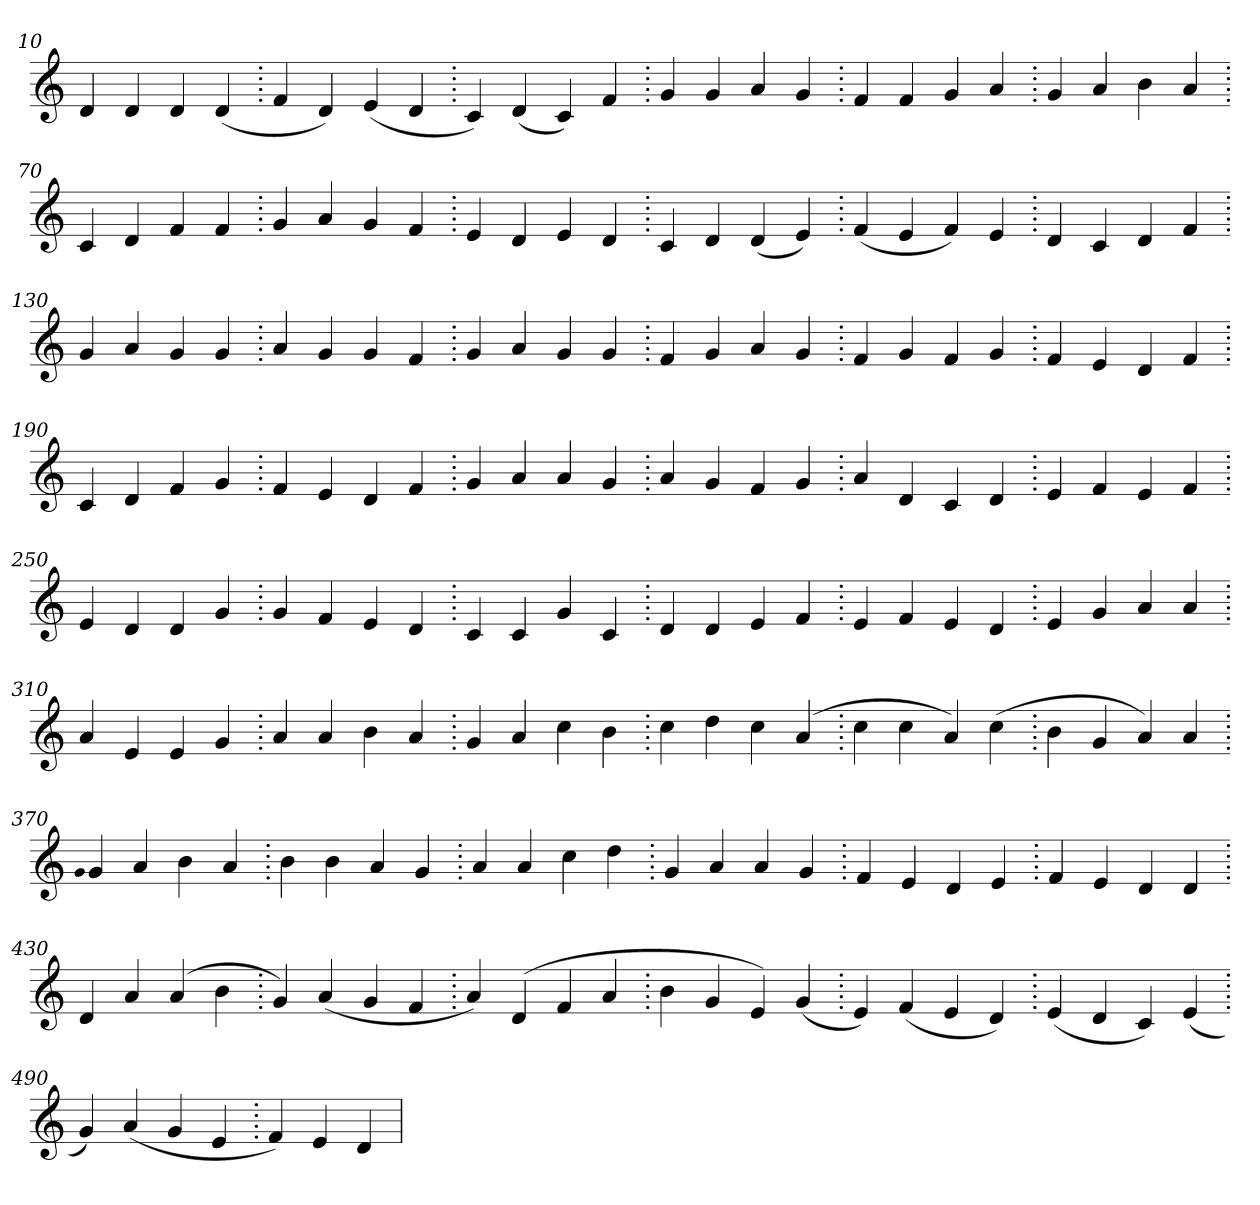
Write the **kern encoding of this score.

**kern
*part1
*staff1
*clefG2
=10.
4d
4d
4d
(>4d
=20.
4f
4d)
(>4e
4d
=30.
4c)
(>4d
4c)
4f
=40.
4g
4g
4a
4g
=50.
4f
4f
4g
4a
=60.
4g
4a
4b
4a
=70.
4c
4d
4f
4f
=80.
4g
4a
4g
4f
=90.
4e
4d
4e
4d
=100.
4c
4d
(>4d
4e)
=110.
(>4f
4e
4f)
4e
=120.
4d
4c
4d
4f
=130.
4g
4a
4g
4g
=140.
4a
4g
4g
4f
=150.
4g
4a
4g
4g
=160.
4f
4g
4a
4g
=170.
4f
4g
4f
4g
=180.
4f
4e
4d
4f
=190.
4c
4d
4f
4g
=200.
4f
4e
4d
4f
=210.
4g
4a
4a
4g
=220.
4a
4g
4f
4g
=230.
4a
4d
4c
4d
=240.
4e
4f
4e
4f
=250.
4e
4d
4d
4g
=260.
4g
4f
4e
4d
=270.
4c
4c
4g
4c
=280.
4d
4d
4e
4f
=290.
4e
4f
4e
4d
=300.
4e
4g
4a
4a
=310.
4a
4e
4e
4g
=320.
4a
4a
4b
4a
=330.
4g
4a
4cc
4b
=340.
4cc
4dd
4cc
(>4a
=350.
4cc
4cc
4a)
(>4cc
=360.
4b
4g
4a)
4a
=370.
qqg
4g
4a
4b
4a
=380.
4b
4b
4a
4g
=390.
4a
4a
4cc
4dd
=400.
4g
4a
4a
4g
=410.
4f
4e
4d
4e
=420.
4f
4e
4d
4d
=430.
4d
4a
(>4a
4b
=440.
4g)
(>4a
4g
4f
=450.
4a)
(>4d
4f
4a
=460.
4b
4g
4e)
(>4g
=470.
4e)
(>4f
4e
4d)
=480.
(>4e
4d
4c)
(>4e
=490.
4g)
(>4a
4g
4e
=500.
4f)
4e
4d
=
*-
